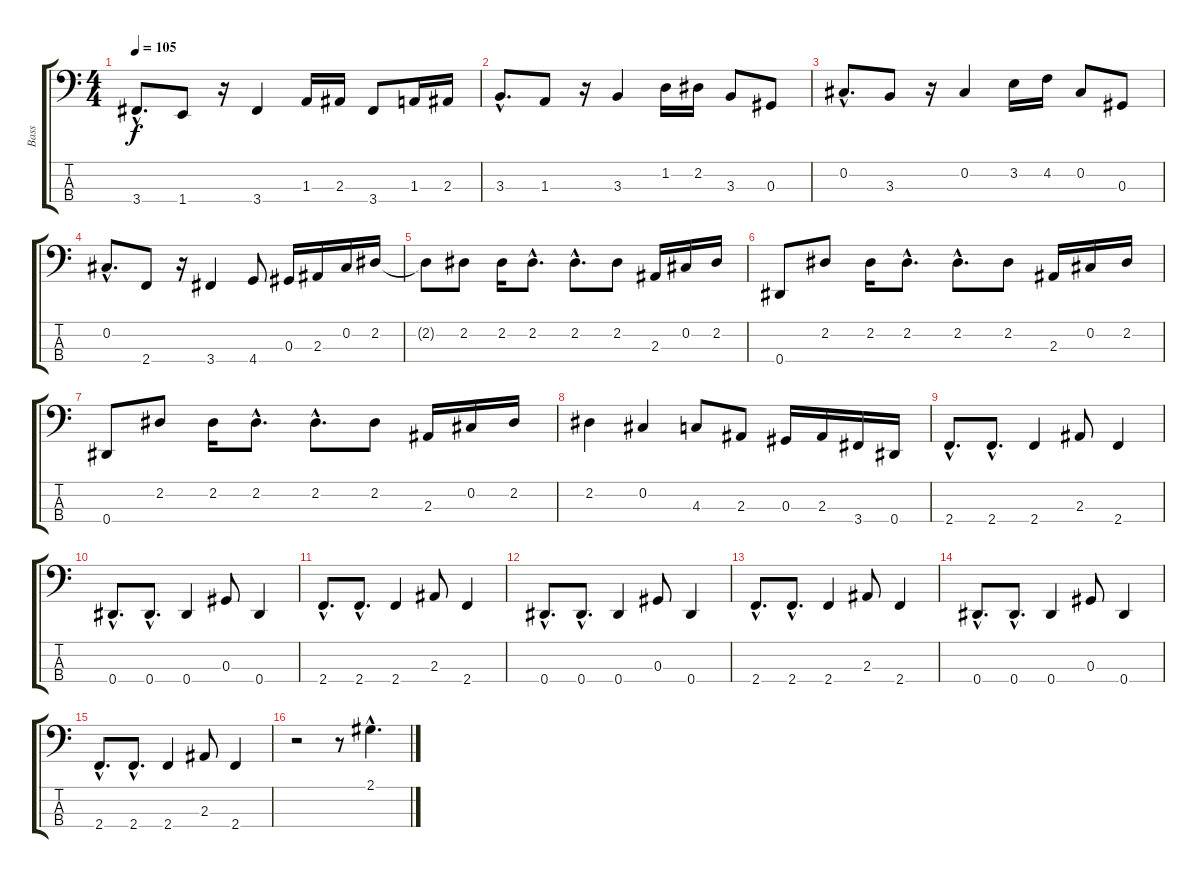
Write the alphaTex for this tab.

\track ("Bass" "Bass") {instrument electricbassfinger}
\staff {score tabs}
\tuning (Gb2 Db2 Ab1 Eb1) {hide}
\ts (4 4)
\tempo 105
\clef f4
\ks c
3.4{hac}.8{d dy f} 1.4.8 r.16 3.4.4 1.3.16 2.3.16 3.4.8 1.3.16 2.3.16 |
3.3{hac}.8{d} 1.3.8 r.16 3.3.4 1.2.16 2.2.16 3.3.8 0.3.8 |
0.2{hac}.8{d} 3.3.8 r.16 0.2.4 3.2.16 4.2.16 0.2.8 0.3.8 |
0.2{hac}.8{d} 2.4.8 r.16 3.4.4 4.4.8 0.3.16 2.3.16 0.2.16 2.2.16 |
2.2{t}.8 2.2.8 2.2.16 2.2{hac}.8{d} 2.2{hac}.8{d} 2.2.8 2.3.16 0.2.16 2.2.16 |
0.4.8 2.2.8 2.2.16 2.2{hac}.8{d} 2.2{hac}.8{d} 2.2.8 2.3.16 0.2.16 2.2.16 |
0.4.8 2.2.8 2.2.16 2.2{hac}.8{d} 2.2{hac}.8{d} 2.2.8 2.3.16 0.2.16 2.2.16 |
2.2.4 0.2.4 4.3.8 2.3.8 0.3.16 2.3.16 3.4.16 0.4.16 |
2.4{hac}.8{d} 2.4{hac}.8{d} 2.4.4 2.3.8 2.4.4 |
0.4{hac}.8{d} 0.4{hac}.8{d} 0.4.4 0.3.8 0.4.4 |
2.4{hac}.8{d} 2.4{hac}.8{d} 2.4.4 2.3.8 2.4.4 |
0.4{hac}.8{d} 0.4{hac}.8{d} 0.4.4 0.3.8 0.4.4 |
2.4{hac}.8{d} 2.4{hac}.8{d} 2.4.4 2.3.8 2.4.4 |
0.4{hac}.8{d} 0.4{hac}.8{d} 0.4.4 0.3.8 0.4.4 |
2.4{hac}.8{d} 2.4{hac}.8{d} 2.4.4 2.3.8 2.4.4 |
r.2 r.8 2.1{hac}.4{d}
